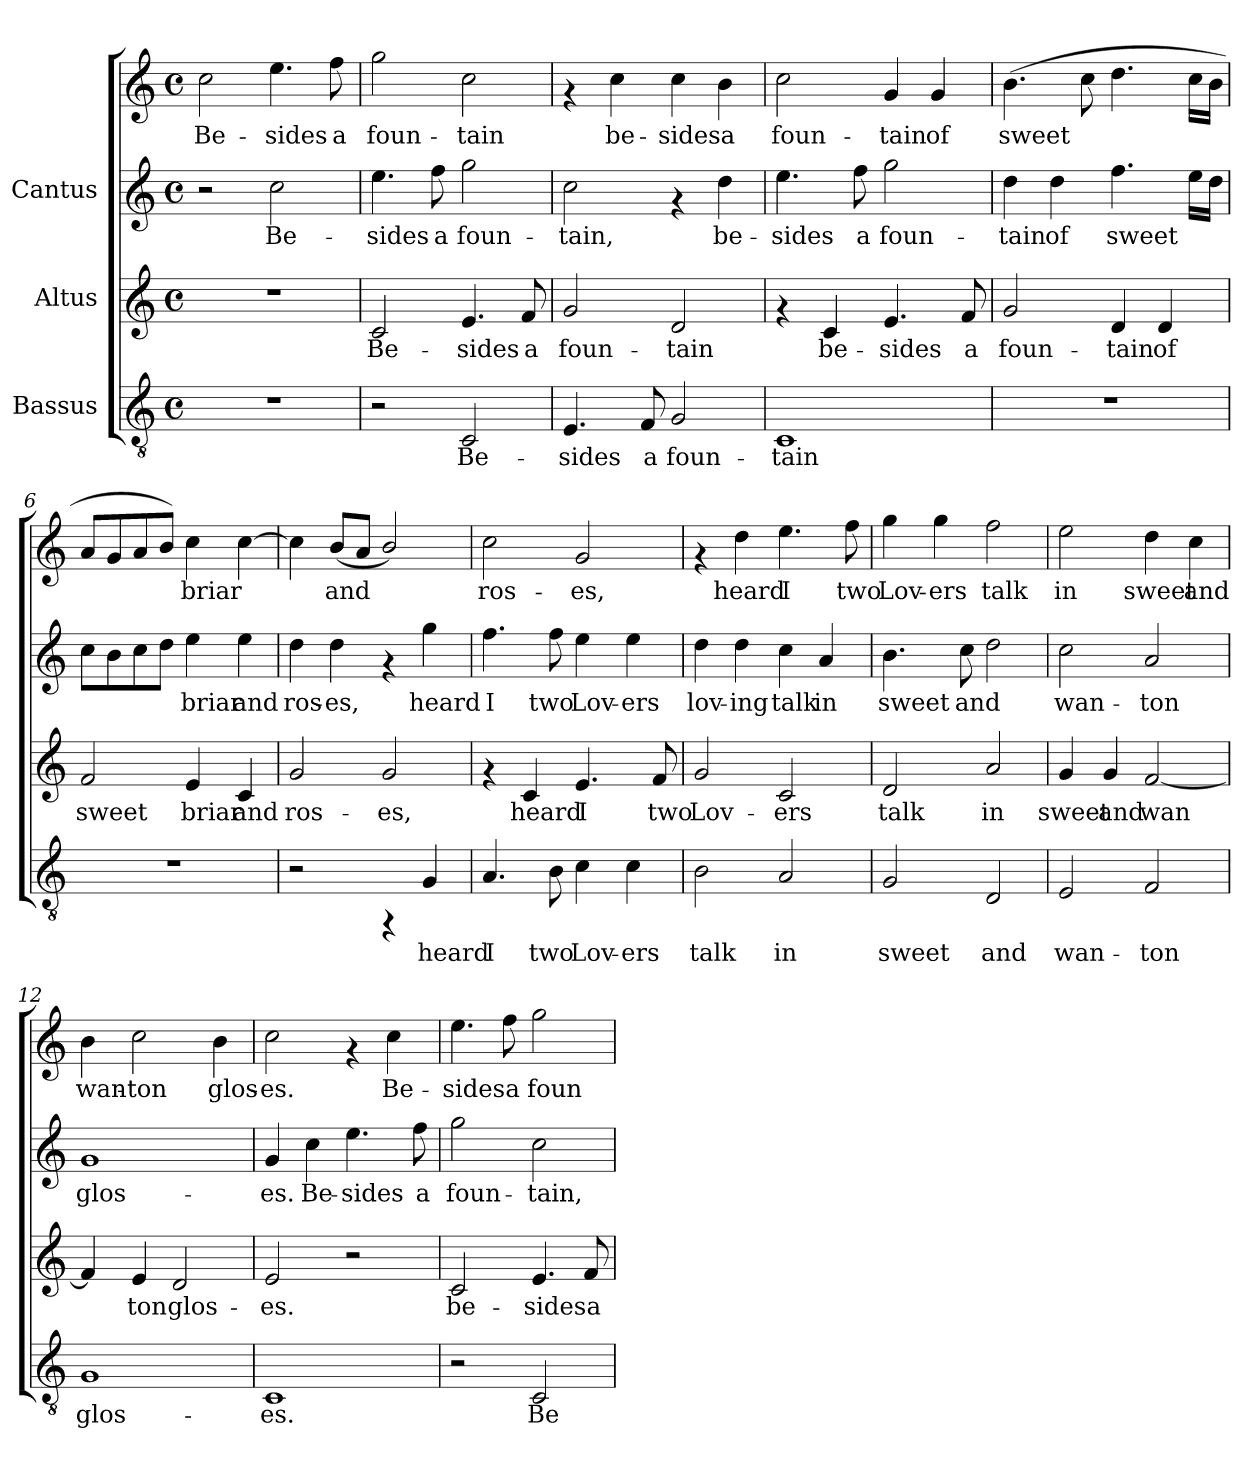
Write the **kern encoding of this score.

**kern	**text	**kern	**text	**kern	**text	**kern	**text
*part3	*part3	*part2	*part2	*part1	*part1	*part1	*part1
*staff4	*staff4	*staff3	*staff3	*staff2	*staff2	*staff1	*staff1
*I"Bassus	*	*I"Altus	*	*I"Cantus	*	*	*
!!LO:PB:g=z
*stria5	*	*stria5	*	*stria5	*	*stria5	*
*clefGv2	*	*clefG2	*	*clefG2	*	*clefG2	*
*M4/4	*	*M4/4	*	*M4/4	*	*M4/4	*
*met(c)	*	*met(c)	*	*met(c)	*	*met(c)	*
*MM132	*	*MM132	*	*MM132	*	*MM132	*
=1	=1	=1	=1	=1	=1	=1	=1
!	!	!	!	!	!	!	!LO:LY:b:cj
1r	.	1r	.	2r	.	2cc\	Be-
!	!	!	!	!	!LO:LY:b:cj	!	!LO:LY:b:cj
.	.	.	.	2cc\	Be-	4.ee\	-sides
!	!	!	!	!	!	!	!LO:LY:b:cj
.	.	.	.	.	.	8ff\	a
=2	=2	=2	=2	=2	=2	=2	=2
!	!	!	!LO:LY:b:cj	!	!LO:LY:b:cj	!	!LO:LY:b:cj
2r	.	2c/	Be-	4.ee\	sides	2gg\	-foun-
!	!	!	!	!	!LO:LY:b:cj	!	!
.	.	.	.	8ff\	a	.	.
!	!LO:LY:b:cj	!	!LO:LY:b:cj	!	!LO:LY:b:cj	!	!LO:LY:b:cj
2C/	Be-	4.e/	-sides	2gg\	foun-	2cc\	-tain
!	!	!	!LO:LY:b:cj	!	!	!	!
.	.	8f/	a	.	.	.	.
=3	=3	=3	=3	=3	=3	=3	=3
!	!LO:LY:b:cj	!	!LO:LY:b:cj	!	!LO:LY:b:cj	!	!
4.E/	-sides	2g/	foun-	2cc\	tain,	4rf	.
!	!	!	!	!	!	!	!LO:LY:b:cj
.	.	.	.	.	.	4cc\	-be-
!	!LO:LY:b:cj	!	!	!	!	!	!
8F/	a	.	.	.	.	.	.
!	!LO:LY:b:cj	!	!LO:LY:b:cj	!	!	!	!LO:LY:b:cj
2G/	foun-	2d/	-tain	4rf	.	4cc\	-sides
!	!	!	!	!	!LO:LY:b:cj	!	!LO:LY:b:cj
.	.	.	.	4dd\	be-	4b\	a
=4	=4	=4	=4	=4	=4	=4	=4
!	!LO:LY:b:cj	!	!	!	!LO:LY:b:cj	!	!LO:LY:b:cj
1C	-tain	4rf	.	4.ee\	sides	2cc\	-foun-
!	!	!	!LO:LY:b:cj	!	!	!	!
.	.	4c/	be-	.	.	.	.
!	!	!	!	!	!LO:LY:b:cj	!	!
.	.	.	.	8ff\	a	.	.
!	!	!	!LO:LY:b:cj	!	!LO:LY:b:cj	!	!LO:LY:b:cj
.	.	4.e/	-sides	2gg\	foun-	4g/	-tain
!	!	!	!	!	!	!	!LO:LY:b:cj
.	.	.	.	.	.	4g/	of
!	!	!	!LO:LY:b:cj	!	!	!	!
.	.	8f/	a	.	.	.	.
!!LO:LB:g=z
=5	=5	=5	=5	=5	=5	=5	=5
!	!	!	!LO:LY:b:cj	!	!LO:LY:b:cj	!	!LO:LY:b:cj
1r	.	2g/	foun-	4dd\	tain	(>4.b\	-sweet
!	!	!	!	!	!LO:LY:b:cj	!	!
.	.	.	.	4dd\	of	.	.
!	!	!	!	!	!	!	!LO:LY:b:cj
.	.	.	.	.	.	8cc\	.
!	!	!	!LO:LY:b:cj	!	!LO:LY:b:cj	!	!LO:LY:b:cj
.	.	4d/	-tain	4.ff\	sweet	4.dd\	.
!	!	!	!LO:LY:b:cj	!	!	!	!
.	.	4d/	of	.	.	.	.
!	!	!	!	!	!LO:LY:b:cj	!	!LO:LY:b:cj
.	.	.	.	16ee\L	.	16cc\L	.
!	!	!	!	!	!LO:LY:b:cj	!	!LO:LY:b:cj
.	.	.	.	16dd\J	.	16b\J	.
=6	=6	=6	=6	=6	=6	=6	=6
!	!	!	!LO:LY:b:cj	!	!LO:LY:b:cj	!	!LO:LY:b:cj
1r	.	2f/	sweet	8cc\L	.	8a/L	.
!	!	!	!	!	!LO:LY:b:cj	!	!LO:LY:b:cj
.	.	.	.	8b\	.	8g/	.
!	!	!	!	!	!LO:LY:b:cj	!	!LO:LY:b:cj
.	.	.	.	8cc\	.	8a/	.
!	!	!	!	!	!LO:LY:b:cj	!	!LO:LY:b:cj
.	.	.	.	8dd\J	.	8b/J)	.
!	!	!	!LO:LY:b:cj	!	!LO:LY:b:cj	!	!LO:LY:b:cj
.	.	4e/	briar	4ee\	briar	4cc\	briar
!	!	!	!LO:LY:b:cj	!	!LO:LY:b:cj	!	!LO:LY:b:cj
.	.	4c/	and	4ee\	and	[>4cc\	.
=7	=7	=7	=7	=7	=7	=7	=7
!	!	!	!LO:LY:b:cj	!	!LO:LY:b:cj	!	!LO:LY:b:cj
2r	.	2g/	ros-	4dd\	ros-	4cc\]	.
!	!	!	!	!	!LO:LY:b:cj	!	!LO:LY:b:cj
.	.	.	.	4dd\	-es,	(<8b/L	and
!	!	!	!	!	!	!	!LO:LY:b:cj
.	.	.	.	.	.	8a/J	.
!	!	!	!LO:LY:b:cj	!	!	!	!LO:LY:b:cj
4rFF	.	2g/	-es,	4rf	.	2b/)	.
!	!LO:LY:b:cj	!	!	!	!LO:LY:b:cj	!	!
4G/	heard	.	.	4gg\	heard	.	.
=8	=8	=8	=8	=8	=8	=8	=8
!	!LO:LY:b:cj	!	!	!	!LO:LY:b:cj	!	!LO:LY:b:cj
4.A/	I	4rf	.	4.ff\	I	2cc\	ros-
!	!	!	!LO:LY:b:cj	!	!	!	!
.	.	4c/	heard	.	.	.	.
!	!LO:LY:b:cj	!	!	!	!LO:LY:b:cj	!	!
8B\	two	.	.	8ff\	two	.	.
!	!LO:LY:b:cj	!	!LO:LY:b:cj	!	!LO:LY:b:cj	!	!LO:LY:b:cj
4c\	Lov-	4.e/	I	4ee\	Lov-	2g/	-es,
!	!LO:LY:b:cj	!	!	!	!LO:LY:b:cj	!	!
4c\	-ers	.	.	4ee\	-ers	.	.
!	!	!	!LO:LY:b:cj	!	!	!	!
.	.	8f/	two	.	.	.	.
!!LO:LB:g=z
=9	=9	=9	=9	=9	=9	=9	=9
!	!LO:LY:b:cj	!	!LO:LY:b:cj	!	!LO:LY:b:cj	!	!
2B\	talk	2g/	Lov-	4dd\	lov-	4rf	.
!	!	!	!	!	!LO:LY:b:cj	!	!LO:LY:b:cj
.	.	.	.	4dd\	-ing	4dd\	heard
!	!LO:LY:b:cj	!	!LO:LY:b:cj	!	!LO:LY:b:cj	!	!LO:LY:b:cj
2A/	in	2c/	-ers	4cc\	talk	4.ee\	I
!	!	!	!	!	!LO:LY:b:cj	!	!
.	.	.	.	4a/	in	.	.
!	!	!	!	!	!	!	!LO:LY:b:cj
.	.	.	.	.	.	8ff\	two
=10	=10	=10	=10	=10	=10	=10	=10
!	!LO:LY:b:cj	!	!LO:LY:b:cj	!	!LO:LY:b:cj	!	!LO:LY:b:cj
2G/	sweet	2d/	talk	4.b\	sweet	4gg\	Lov-
!	!	!	!	!	!	!	!LO:LY:b:cj
.	.	.	.	.	.	4gg\	-ers
!	!	!	!	!	!LO:LY:b:cj	!	!
.	.	.	.	8cc\	and	.	.
!	!LO:LY:b:cj	!	!LO:LY:b:cj	!	!LO:LY:b:cj	!	!LO:LY:b:cj
2D/	and	2a/	in	2dd\	.	2ff\	talk
=11	=11	=11	=11	=11	=11	=11	=11
!	!LO:LY:b:cj	!	!LO:LY:b:cj	!	!LO:LY:b:cj	!	!LO:LY:b:cj
2E/	wan-	4g/	sweet	2cc\	wan-	2ee\	in
!	!	!	!LO:LY:b:cj	!	!	!	!
.	.	4g/	and	.	.	.	.
!	!LO:LY:b:cj	!	!LO:LY:b:cj	!	!LO:LY:b:cj	!	!LO:LY:b:cj
2F/	-ton	[<2f/	wan-	2a/	-ton	4dd\	sweet
!	!	!	!	!	!	!	!LO:LY:b:cj
.	.	.	.	.	.	4cc\	and
=12	=12	=12	=12	=12	=12	=12	=12
!	!LO:LY:b:cj	!	!LO:LY:b:cj	!	!LO:LY:b:cj	!	!LO:LY:b:cj
1G	glos-	4f/]	-	1g	-glos-	4b\	wan-
!	!	!	!LO:LY:b:cj	!	!	!	!LO:LY:b:cj
.	.	4e/	ton	.	.	2cc\	-ton
!	!	!	!LO:LY:b:cj	!	!	!	!
.	.	2d/	glos-	.	.	.	.
!	!	!	!	!	!	!	!LO:LY:b:cj
.	.	.	.	.	.	4b\	glos-
=13	=13	=13	=13	=13	=13	=13	=13
!	!LO:LY:b:cj	!	!LO:LY:b:cj	!	!LO:LY:b:cj	!	!LO:LY:b:cj
1C	-es.	2e/	-es.	4g/	-es.	2cc\	-es.
!	!	!	!	!	!LO:LY:b:cj	!	!
.	.	.	.	4cc\	Be-	.	.
!	!	!	!	!	!LO:LY:b:cj	!	!
.	.	2r	.	4.ee\	-sides	4rf	.
!	!	!	!	!	!	!	!LO:LY:b:cj
.	.	.	.	.	.	4cc\	Be-
!	!	!	!	!	!LO:LY:b:cj	!	!
.	.	.	.	8ff\	a	.	.
!!LO:LB:g=z
=14	=14	=14	=14	=14	=14	=14	=14
!	!	!	!LO:LY:b:cj	!	!LO:LY:b:cj	!	!LO:LY:b:cj
2r	.	2c/	be-	2gg\	-foun-	4.ee\	sides
!	!	!	!	!	!	!	!LO:LY:b:cj
.	.	.	.	.	.	8ff\	a
!	!LO:LY:b:cj	!	!LO:LY:b:cj	!	!LO:LY:b:cj	!	!LO:LY:b:cj
2C/	Be-	4.e/	-sides	2cc\	-tain,	2gg\	foun-
!	!	!	!LO:LY:b:cj	!	!	!	!
.	.	8f/	a	.	.	.	.
=	=	=	=	=	=	=	=
*-	*-	*-	*-	*-	*-	*-	*-
